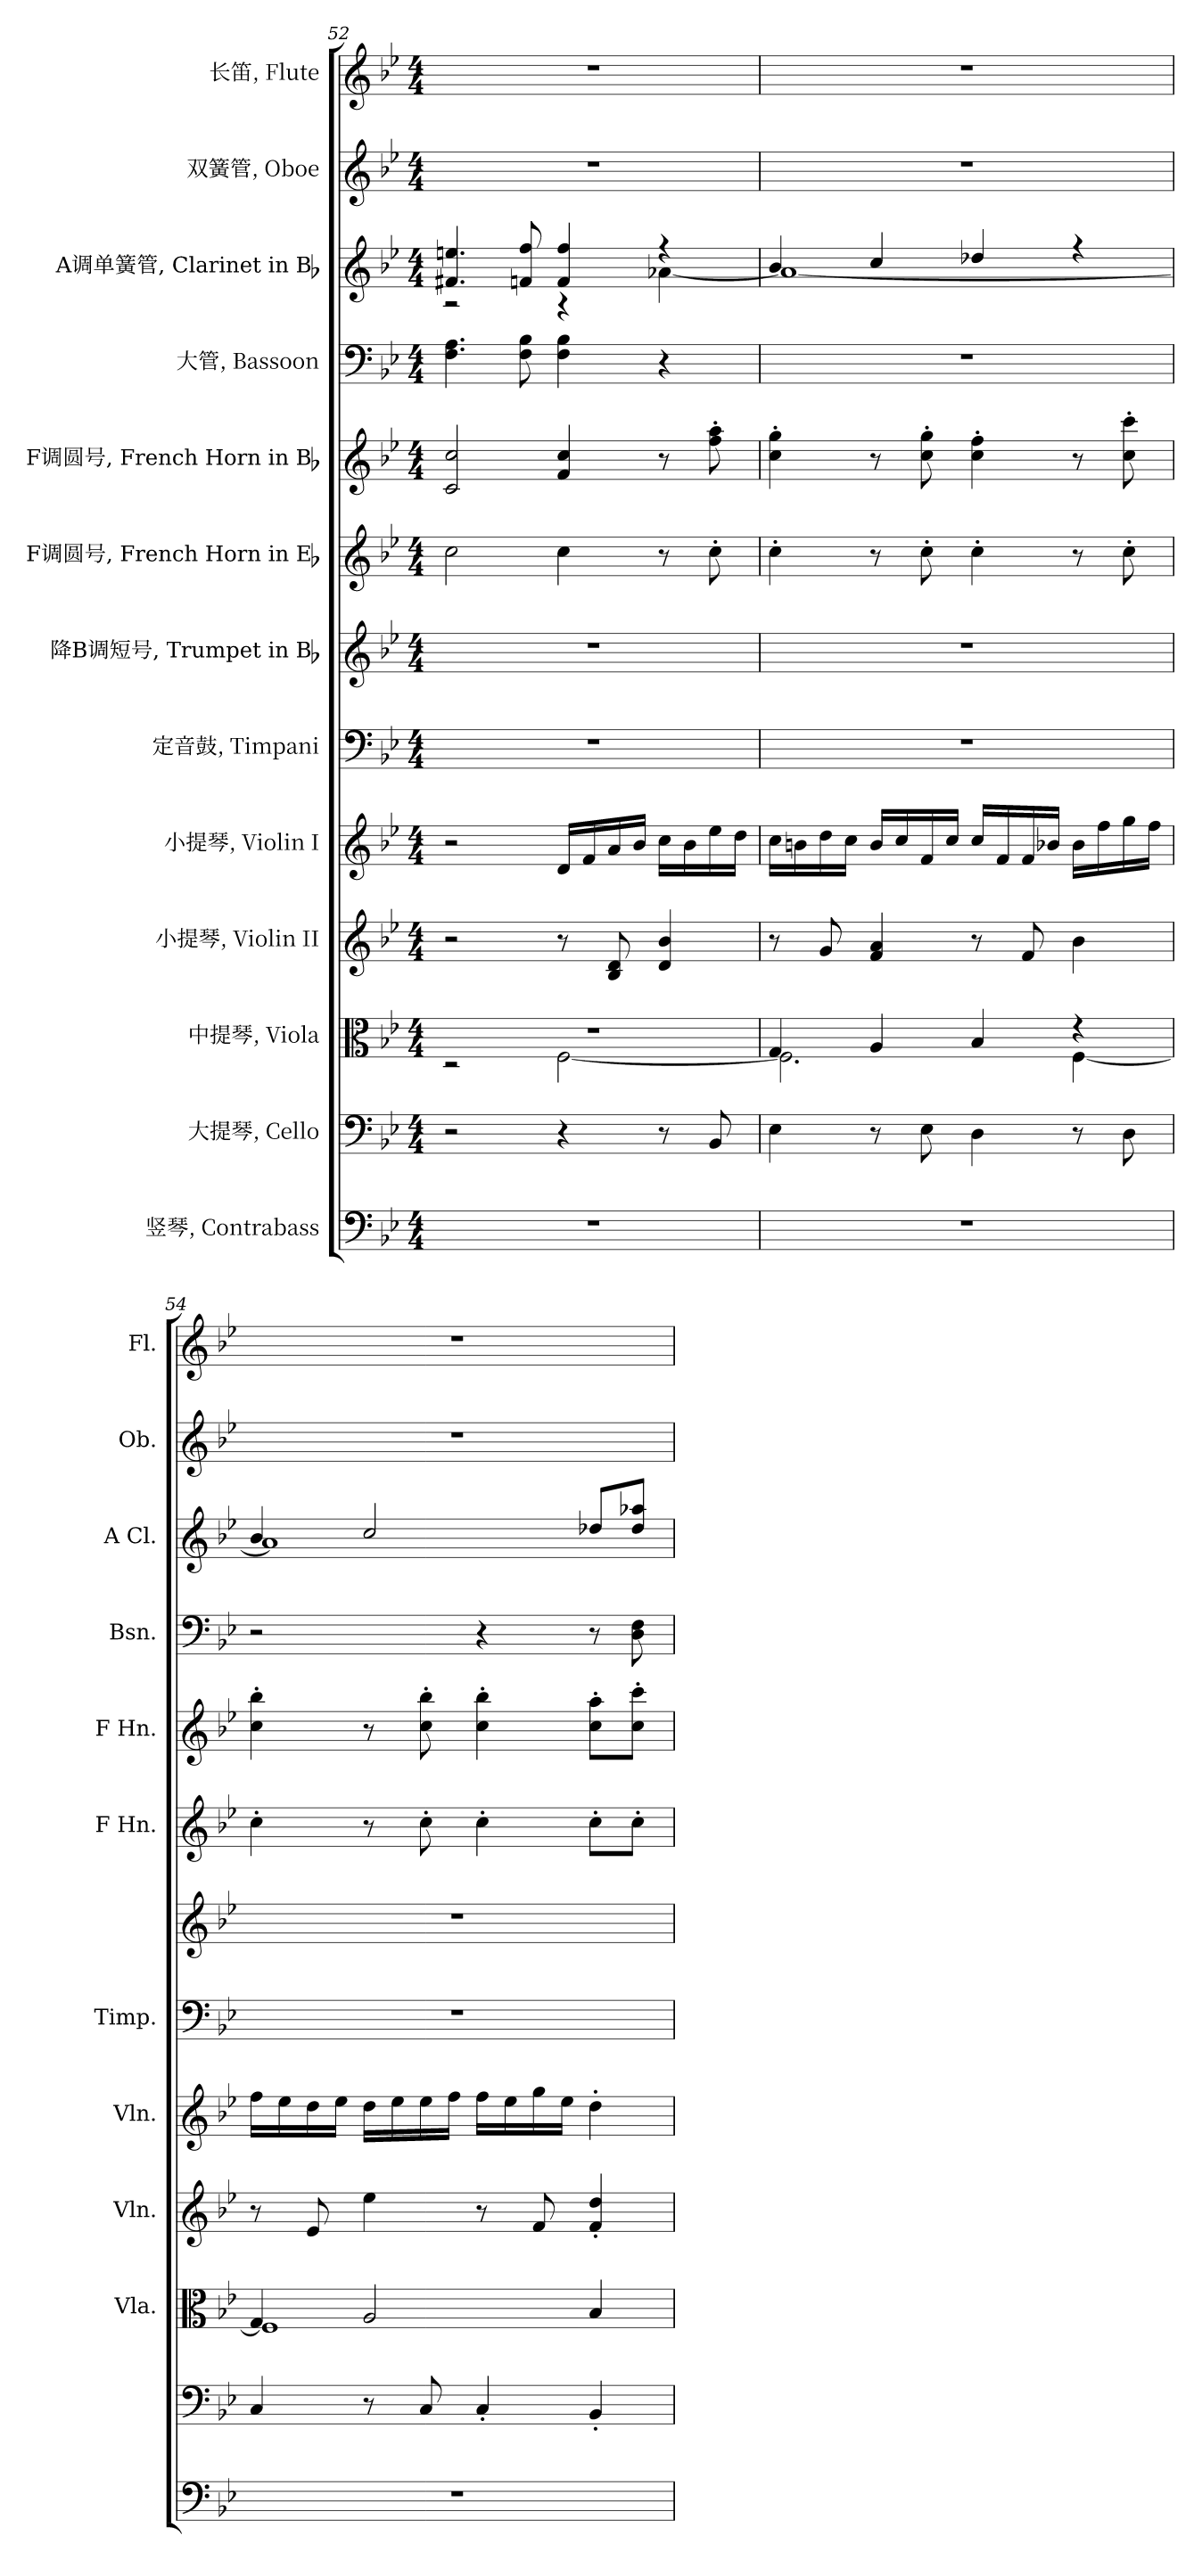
**kern	**kern	**kern	**kern	**kern	**kern	**kern	**kern	**kern	**kern	**kern	**kern	**kern
*part13	*part12	*part11	*part10	*part9	*part8	*part7	*part6	*part5	*part4	*part3	*part2	*part1
*staff13	*staff12	*staff11	*staff10	*staff9	*staff8	*staff7	*staff6	*staff5	*staff4	*staff3	*staff2	*staff1
*I"竖琴, Contrabass	*I"大提琴, Cello	*I"中提琴, Viola	*I"小提琴, Violin II	*I"小提琴, Violin I	*I"定音鼓, Timpani	*I"降B调短号, Trumpet in B-flat	*I"F调圆号, French Horn in E-flat	*I"F调圆号, French Horn in B-flat	*I"大管, Bassoon	*I"A调单簧管, Clarinet in B-flat	*I"双簧管, Oboe	*I"长笛, Flute
*	*	*I'Vla.	*I'Vln.	*I'Vln.	*I'Timp.	*	*I'F Hn.	*I'F Hn.	*I'Bsn.	*I'A Cl.	*I'Ob.	*I'Fl.
*clefF4	*clefF4	*clefC3	*clefG2	*clefG2	*clefF4	*clefG2	*clefG2	*clefG2	*clefF4	*clefG2	*clefG2	*clefG2
*	*	*	*	*	*	*ITrd1c2	*ITrd4c7	*ITrd4c7	*	*ITrd2c3	*	*
*k[b-e-]	*k[b-e-]	*k[b-e-]	*k[b-e-]	*k[b-e-]	*k[b-e-]	*k[b-e-a-d-]	*k[b-e-a-]	*k[b-e-a-]	*k[b-e-]	*k[f#]	*k[b-e-]	*k[b-e-]
*M4/4	*M4/4	*M4/4	*M4/4	*M4/4	*M4/4	*M4/4	*M4/4	*M4/4	*M4/4	*M4/4	*M4/4	*M4/4
=52	=52	=52	=52	=52	=52	=52	=52	=52	=52	=52	=52	=52
*	*	*^	*	*	*	*	*	*	*	*^	*	*
1r	2r	1r	2r	2r	2r	1r	1r	2f\	2F/ 2f/	4.F\ 4.A\	4.d#X/ 4.cc#X/	2r	1r	1r
.	.	.	.	.	.	.	.	.	.	8F\ 8B-\	8dn/ 8dd/	.	.	.
.	4r	.	[2F\	8r	16d/LL	.	.	4f\	4B-/ 4f/	4F\ 4B-\	4d/ 4dd/	4r	.	.
.	.	.	.	.	16f/	.	.	.	.	.	.	.	.	.
.	.	.	.	8B-/ 8d/	16a/	.	.	.	.	.	.	.	.	.
.	.	.	.	.	16b-/JJ	.	.	.	.	.	.	.	.	.
.	8r	.	.	4d/ 4b-/	16cc\LL	.	.	8r	8r	4r	4r	[4fn\	.	.
.	.	.	.	.	16b-\	.	.	.	.	.	.	.	.	.
.	8BB-/	.	.	.	16ee-\	.	.	8f'\	8b-\' 8dd\'	.	.	.	.	.
.	.	.	.	.	16dd\JJ	.	.	.	.	.	.	.	.	.
!!LO:PB:g=z
=53	=53	=53	=53	=53	=53	=53	=53	=53	=53	=53	=53	=53	=53	=53
1r	4E-\	4G/	2.F\]	8r	16cc\LL	1r	1r	4f'\	4f\' 4cc\'	1r	4g/	1f_	1r	1r
.	.	.	.	.	16bn\	.	.	.	.	.	.	.	.	.
.	.	.	.	8g/	16dd\	.	.	.	.	.	.	.	.	.
.	.	.	.	.	16cc\JJ	.	.	.	.	.	.	.	.	.
.	8r	4A/	.	4f/ 4a/	16b/LL	.	.	8r	8r	.	4a/	.	.	.
.	.	.	.	.	16cc/	.	.	.	.	.	.	.	.	.
.	8E-\	.	.	.	16f/	.	.	8f'\	8f\' 8cc\'	.	.	.	.	.
.	.	.	.	.	16cc/JJ	.	.	.	.	.	.	.	.	.
.	4D\	4B-/	.	8r	16cc/LL	.	.	4f'\	4f\' 4b-\'	.	4b-X/	.	.	.
.	.	.	.	.	16f/	.	.	.	.	.	.	.	.	.
.	.	.	.	8f/	16f/	.	.	.	.	.	.	.	.	.
.	.	.	.	.	16b-X/JJ	.	.	.	.	.	.	.	.	.
.	8r	4r	[4F\	4b-\	16b-\LL	.	.	8r	8r	.	4r	.	.	.
.	.	.	.	.	16ff\	.	.	.	.	.	.	.	.	.
.	8D\	.	.	.	16gg\	.	.	8f'\	8f\' 8ff\'	.	.	.	.	.
.	.	.	.	.	16ff\JJ	.	.	.	.	.	.	.	.	.
=54	=54	=54	=54	=54	=54	=54	=54	=54	=54	=54	=54	=54	=54	=54
1r	4C/	4G/	1F]	8r	16ff\LL	1r	1r	4f'\	4f\' 4ee-\'	2r	4g/	1f]	1r	1r
.	.	.	.	.	16ee-\	.	.	.	.	.	.	.	.	.
.	.	.	.	8e-/	16dd\	.	.	.	.	.	.	.	.	.
.	.	.	.	.	16ee-\JJ	.	.	.	.	.	.	.	.	.
.	8r	2A/	.	4ee-\	16dd\LL	.	.	8r	8r	.	2a/	.	.	.
.	.	.	.	.	16ee-\	.	.	.	.	.	.	.	.	.
.	8C/	.	.	.	16ee-\	.	.	8f'\	8f\' 8ee-\'	.	.	.	.	.
.	.	.	.	.	16ff\JJ	.	.	.	.	.	.	.	.	.
.	4C'/	.	.	8r	16ff\LL	.	.	4f'\	4f\' 4ee-\'	4r	.	.	.	.
.	.	.	.	.	16ee-\	.	.	.	.	.	.	.	.	.
.	.	.	.	8f/	16gg\	.	.	.	.	.	.	.	.	.
.	.	.	.	.	16ee-\JJ	.	.	.	.	.	.	.	.	.
.	4BB-'/	4B-/	.	4f/' 4dd/'	4dd'\	.	.	8f'\L	8f\' 8dd\'L	8r	8b-X/L	.	.	.
.	.	.	.	.	.	.	.	8f'\J	8f\' 8ff\'J	8D\ 8F\	8b-/ 8ffn/J	.	.	.
*	*	*v	*v	*	*	*	*	*	*	*	*v	*v	*	*
=	=	=	=	=	=	=	=	=	=	=	=	=
*-	*-	*-	*-	*-	*-	*-	*-	*-	*-	*-	*-	*-
